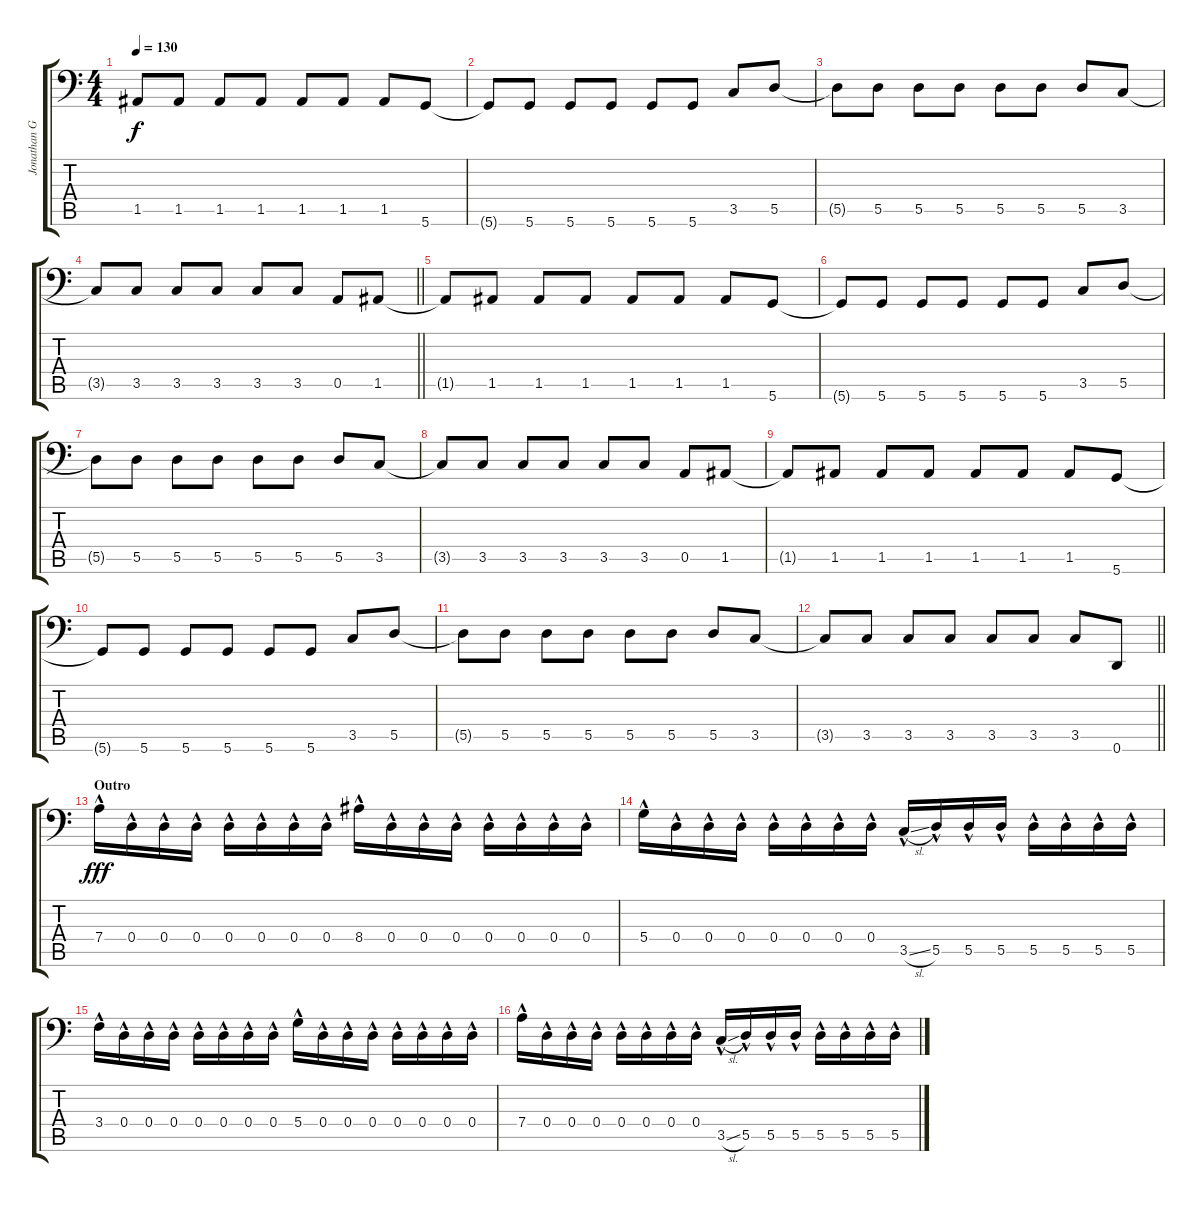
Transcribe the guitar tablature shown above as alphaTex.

\track ("Jonathan Gallan" "Jonathan G") {instrument electricbassfinger}
\staff {score tabs}
\tuning (E3 B2 G2 D2 A1 D1) {hide}
\ts (4 4)
\tempo 130
\clef f4
\ks c
1.5{t}.8{dy f} 1.5.8 1.5.8 1.5.8 1.5.8 1.5.8 1.5.8 5.6.8 |
5.6{t}.8 5.6.8 5.6.8 5.6.8 5.6.8 5.6.8 3.5.8 5.5.8 |
5.5{t}.8 5.5.8 5.5.8 5.5.8 5.5.8 5.5.8 5.5.8 3.5.8 |
\barLineRight lightlight
3.5{t}.8 3.5.8 3.5.8 3.5.8 3.5.8 3.5.8 0.5.8 1.5.8 |
1.5{t}.8 1.5.8 1.5.8 1.5.8 1.5.8 1.5.8 1.5.8 5.6.8 |
5.6{t}.8 5.6.8 5.6.8 5.6.8 5.6.8 5.6.8 3.5.8 5.5.8 |
5.5{t}.8 5.5.8 5.5.8 5.5.8 5.5.8 5.5.8 5.5.8 3.5.8 |
3.5{t}.8 3.5.8 3.5.8 3.5.8 3.5.8 3.5.8 0.5.8 1.5.8 |
1.5{t}.8 1.5.8 1.5.8 1.5.8 1.5.8 1.5.8 1.5.8 5.6.8 |
5.6{t}.8 5.6.8 5.6.8 5.6.8 5.6.8 5.6.8 3.5.8 5.5.8 |
5.5{t}.8 5.5.8 5.5.8 5.5.8 5.5.8 5.5.8 5.5.8 3.5.8 |
\barLineRight lightlight
3.5{t}.8 3.5.8 3.5.8 3.5.8 3.5.8 3.5.8 3.5.8 0.6.8 |
\section ("" "Outro")
7.4{hac}.16{dy fff} 0.4{hac}.16 0.4{hac}.16 0.4{hac}.16 0.4{hac}.16 0.4{hac}.16 0.4{hac}.16 0.4{hac}.16 8.4{hac}.16 0.4{hac}.16 0.4{hac}.16 0.4{hac}.16 0.4{hac}.16 0.4{hac}.16 0.4{hac}.16 0.4{hac}.16 |
5.4{hac}.16 0.4{hac}.16 0.4{hac}.16 0.4{hac}.16 0.4{hac}.16 0.4{hac}.16 0.4{hac}.16 0.4{hac}.16 3.5{sl hac}.16 5.5{hac}.16 5.5{hac}.16 5.5{hac}.16 5.5{hac}.16 5.5{hac}.16 5.5{hac}.16 5.5{hac}.16 |
3.4{hac}.16 0.4{hac}.16 0.4{hac}.16 0.4{hac}.16 0.4{hac}.16 0.4{hac}.16 0.4{hac}.16 0.4{hac}.16 5.4{hac}.16 0.4{hac}.16 0.4{hac}.16 0.4{hac}.16 0.4{hac}.16 0.4{hac}.16 0.4{hac}.16 0.4{hac}.16 |
7.4{hac}.16 0.4{hac}.16 0.4{hac}.16 0.4{hac}.16 0.4{hac}.16 0.4{hac}.16 0.4{hac}.16 0.4{hac}.16 3.5{sl hac}.16 5.5{hac}.16 5.5{hac}.16 5.5{hac}.16 5.5{hac}.16 5.5{hac}.16 5.5{hac}.16 5.5{hac}.16
